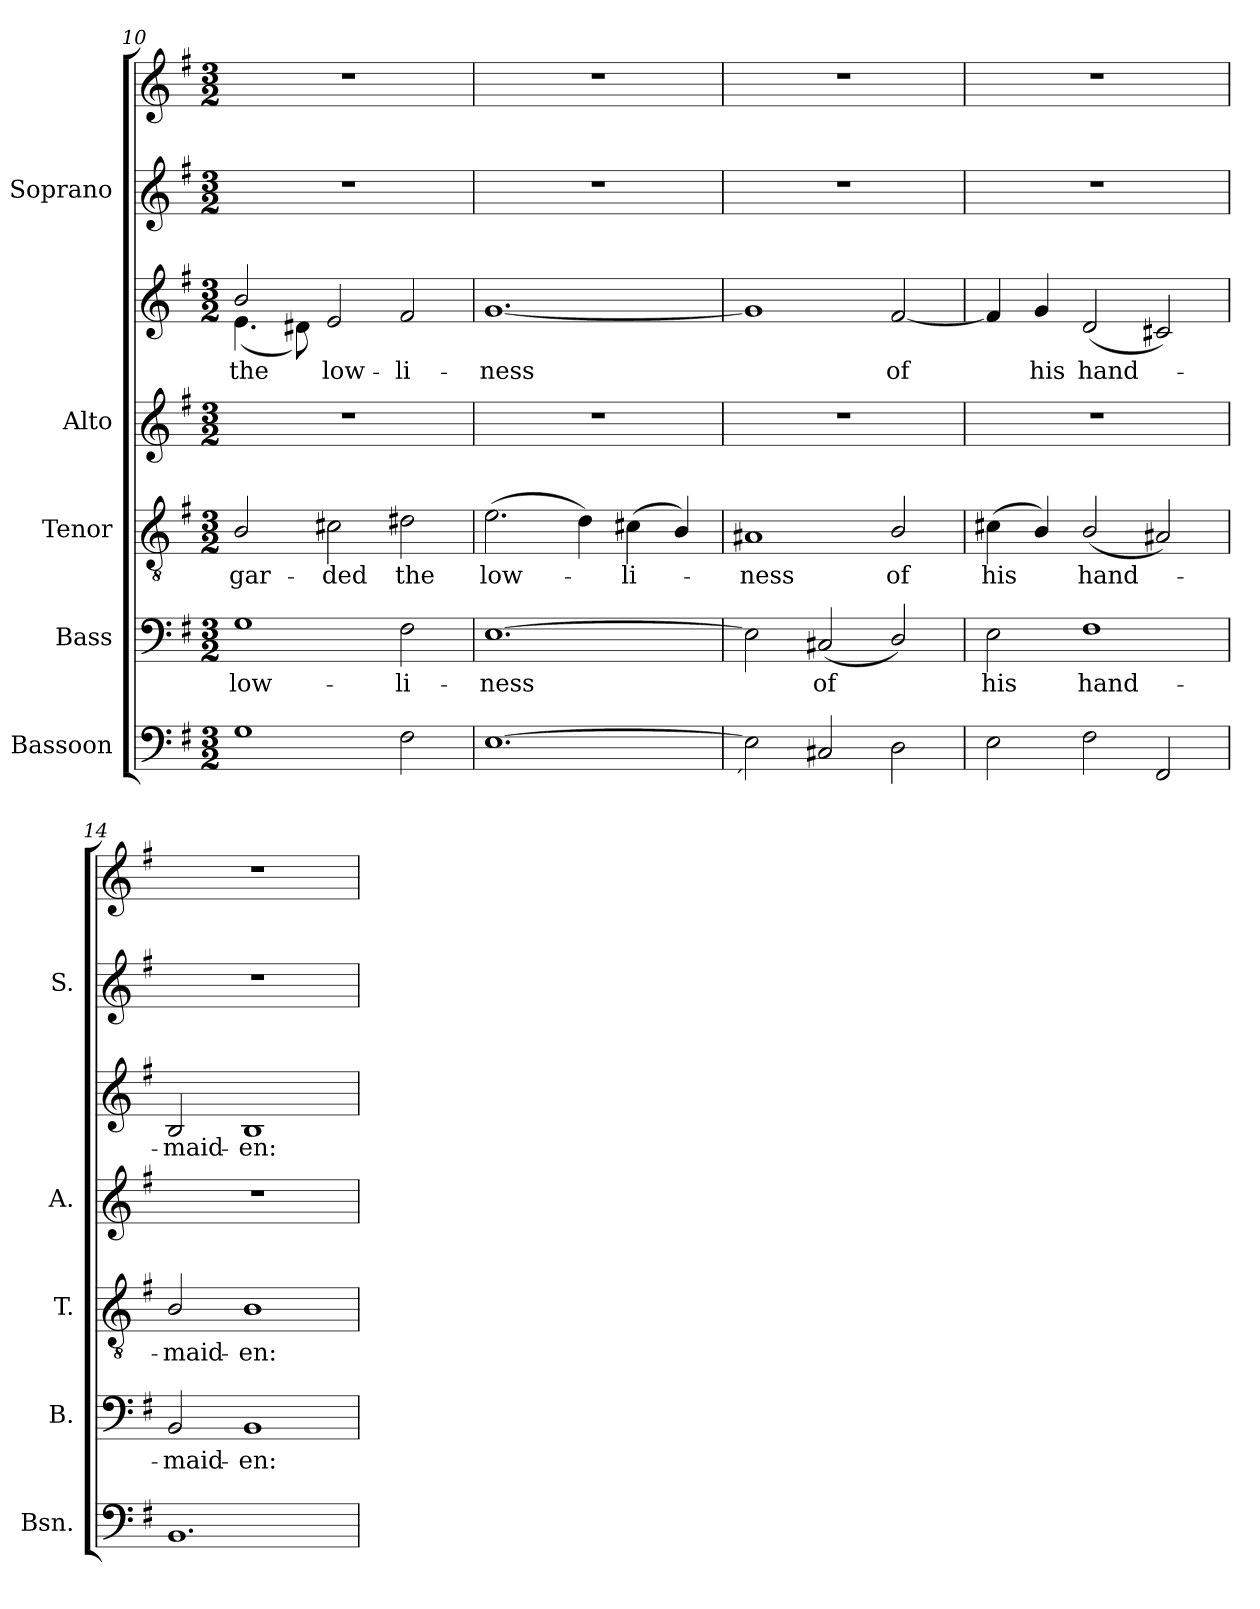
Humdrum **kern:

**kern	**kern	**text	**kern	**text	**kern	**kern	**text	**kern	**kern
*part5	*part4	*part4	*part3	*part3	*part2	*part2	*part2	*part1	*part1
*staff7	*staff6	*staff6	*staff5	*staff5	*staff4	*staff3	*staff3	*staff2	*staff1
*I"Bassoon	*I"Bass	*	*I"Tenor	*	*I"Alto	*	*	*I"Soprano	*
*I'Bsn.	*I'B.	*	*I'T.	*	*I'A.	*	*	*I'S.	*
*clefF4	*clefF4	*	*clefGv2	*	*clefG2	*clefG2	*	*clefG2	*clefG2
*	*	*	*ITrd7c12	*	*	*	*	*	*
*k[f#]	*k[f#]	*	*k[f#]	*	*k[f#]	*k[f#]	*	*k[f#]	*k[f#]
*e:	*e:	*	*e:	*	*e:	*e:	*	*e:	*e:
*M3/2	*M3/2	*	*M3/2	*	*M3/2	*M3/2	*	*M3/2	*M3/2
=10	=10	=10	=10	=10	=10	=10	=10	=10	=10
!	!	!LO:LY:b:color=#000000	!	!	!	!	!	!	!
!	!	!	!	!LO:LY:b:color=#000000	!LO:N:vis=1	!	!	!	!
!	!	!	!	!	!	!	!LO:LY:b:color=#000000	!LO:N:vis=1	!LO:N:vis=1
*	*	*	*	*	*	*^	*	*	*
1Gi	1Gi	low-	2BBi/	-gar-	1.r	2bi/	(4.ei\	the	1.r	1.r
.	.	.	.	.	.	.	8d#Xi\)	.	.	.
!	!	!	!	!LO:LY:b:color=#000000	!	!	!	!	!	!
!	!	!	!	!	!	!	!	!LO:LY:b:color=#000000	!	!
.	.	.	2C#Xi\	-ded	.	2ei/	2ryy	low-	.	.
!	!	!LO:LY:b:color=#000000	!	!	!	!	!	!	!	!
!	!	!	!	!LO:LY:b:color=#000000	!	!	!	!	!	!
!	!	!	!	!	!	!	!	!LO:LY:b:color=#000000	!	!
2F#i\	2F#i\	-li-	2D#Xi\	the	.	2f#i/	2ryy	-li-	.	.
*	*	*	*	*	*	*v	*v	*	*	*
=11	=11	=11	=11	=11	=11	=11	=11	=11	=11
*	*	*	*	*	*	*^	*	*	*
!	!	!LO:LY:b:color=#000000	!	!	!	!	!	!	!	!
*	*	*	*	*	*	*v	*v	*	*	*
*	*	*	*	*	*	*^	*	*	*
!	!	!	!	!LO:LY:b:color=#000000	!LO:N:vis=1	!	!	!	!	!
*	*	*	*	*	*	*v	*v	*	*	*
*	*	*	*	*	*	*^	*	*	*
!	!	!	!	!	!	!	!	!LO:LY:b:color=#000000	!LO:N:vis=1	!LO:N:vis=1
*	*	*	*	*	*	*v	*v	*	*	*
[1.Ei	[1.Ei	-ness	(2.Ei\	low-	1.r	[1.gi	-ness	1.r	1.r
.	.	.	4Di\)	.	.	.	.	.	.
!	!	!	!	!LO:LY:b:color=#000000	!	!	!	!	!
.	.	.	(4C#Xi\	-li-	.	.	.	.	.
.	.	.	4BBi/)	.	.	.	.	.	.
=12	=12	=12	=12	=12	=12	=12	=12	=12	=12
!LO:TX:b:rj:t=´	!	!	!	!	!	!	!	!	!
!	!	!	!	!LO:LY:b:color=#000000	!LO:N:vis=1	!	!	!LO:N:vis=1	!LO:N:vis=1
2Ei\]	2Ei\]	.	1AA#Xi	-ness	1.r	1gi]	.	1.r	1.r
!	!	!LO:LY:b:color=#000000	!	!	!	!	!	!	!
2C#Xi/	(2C#Xi/	of	.	.	.	.	.	.	.
!	!	!	!	!LO:LY:b:color=#000000	!	!	!	!	!
!	!	!	!	!	!	!	!LO:LY:b:color=#000000	!	!
2Di\	2Di/)	.	2BBi/	of	.	[2f#i/	of	.	.
=13	=13	=13	=13	=13	=13	=13	=13	=13	=13
!	!	!LO:LY:b:color=#000000	!	!	!	!	!	!	!
!	!	!	!	!LO:LY:b:color=#000000	!LO:N:vis=1	!	!	!LO:N:vis=1	!LO:N:vis=1
2Ei\	2Ei\	his	(4C#Xi\	his	1.r	4f#i/]	.	1.r	1.r
!	!	!	!	!	!	!	!LO:LY:b:color=#000000	!	!
.	.	.	4BBi/)	.	.	4gi/	his	.	.
!	!	!LO:LY:b:color=#000000	!	!	!	!	!	!	!
!	!	!	!	!LO:LY:b:color=#000000	!	!	!	!	!
!	!	!	!	!	!	!	!LO:LY:b:color=#000000	!	!
2F#i\	1F#i	hand-	(2BBi/	hand-	.	(2di/	hand-	.	.
2FF#i/	.	.	2AA#Xi/)	.	.	2c#Xi/)	.	.	.
=14	=14	=14	=14	=14	=14	=14	=14	=14	=14
!	!	!LO:LY:b:color=#000000	!	!	!	!	!	!	!
!	!	!	!	!LO:LY:b:color=#000000	!LO:N:vis=1	!	!	!	!
!	!	!	!	!	!	!	!LO:LY:b:color=#000000	!LO:N:vis=1	!LO:N:vis=1
1.BBi	2BBi/	-maid-	2BBi/	-maid-	1.r	2Bi/	-maid-	1.r	1.r
!	!	!LO:LY:b:color=#000000	!	!	!	!	!	!	!
!	!	!	!	!LO:LY:b:color=#000000	!	!	!	!	!
!	!	!	!	!	!	!	!LO:LY:b:color=#000000	!	!
.	1BBi	-en:	1BBi	-en:	.	1Bi	-en:	.	.
=	=	=	=	=	=	=	=	=	=
*-	*-	*-	*-	*-	*-	*-	*-	*-	*-
